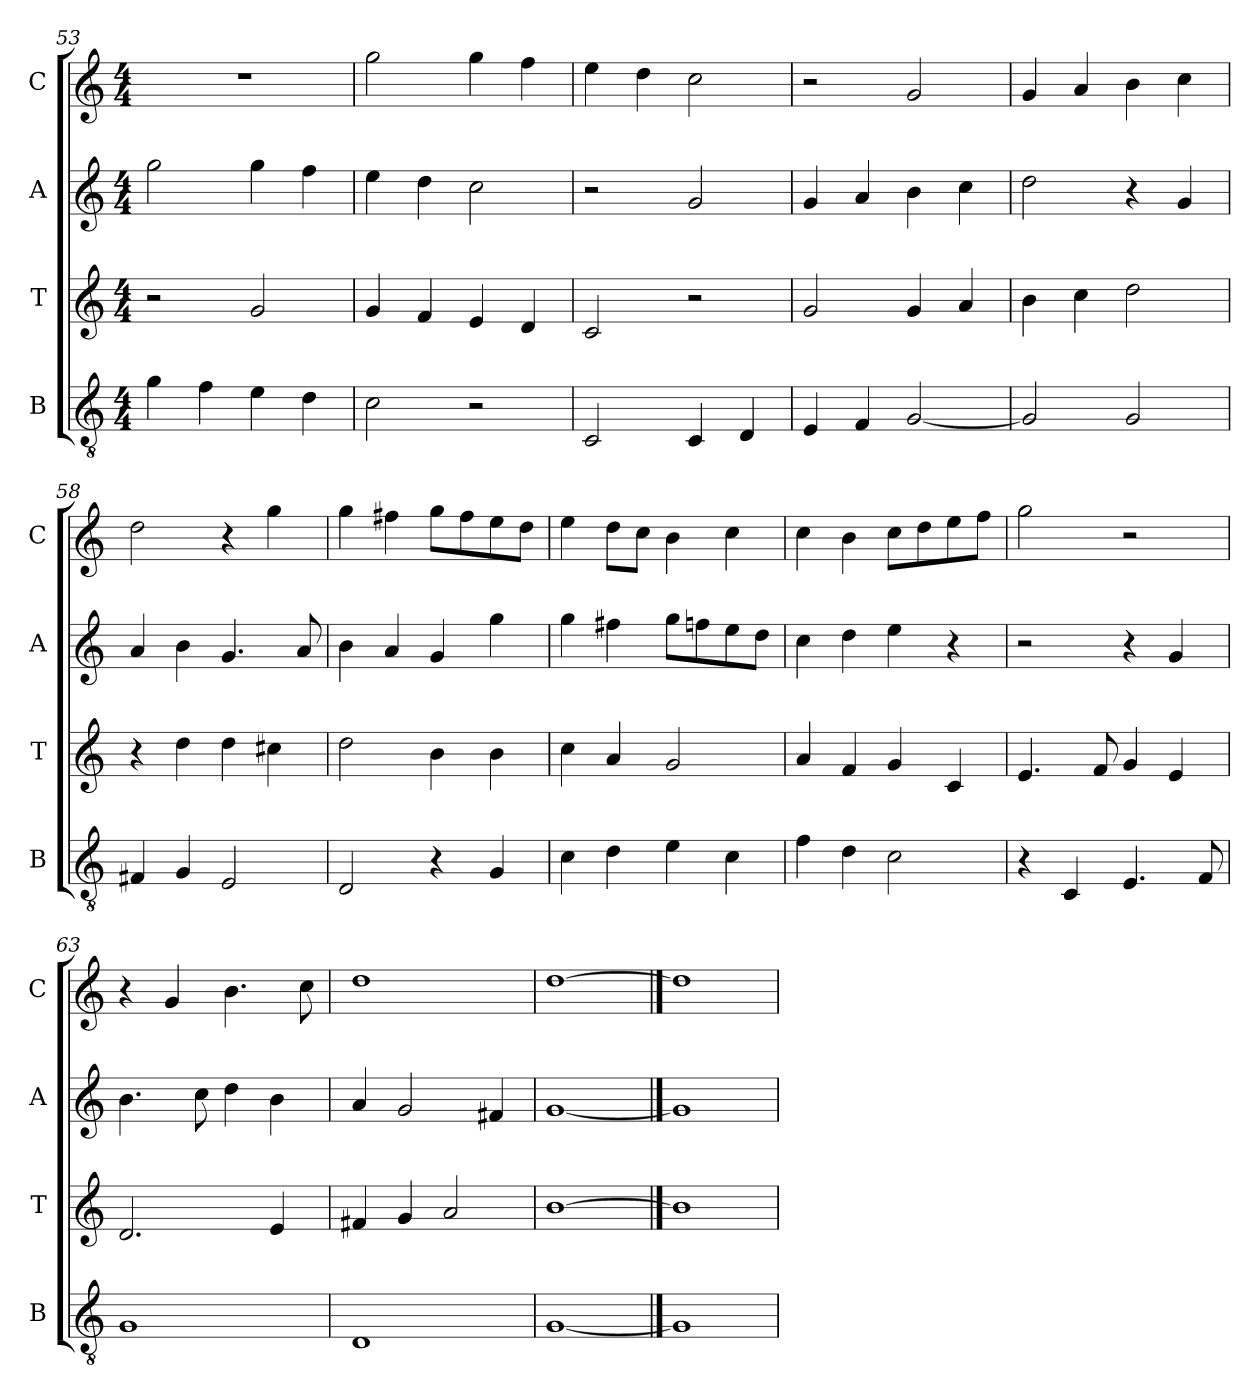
**kern	**kern	**kern	**kern
*part4	*part3	*part2	*part1
*staff4	*staff3	*staff2	*staff1
*I"B	*I"T	*I"A	*I"C
*I'B	*I'T	*I'A	*I'C
*clefGv2	*clefG2	*clefG2	*clefG2
*ITrd7c12	*	*	*
*k[]	*k[]	*k[]	*k[]
*C:	*C:	*C:	*C:
*M4/4	*M4/4	*M4/4	*M4/4
=53	=53	=53	=53
4Gi\	2r	2ggi\	1r
4Fi\	.	.	.
4Ei\	2gi/	4ggi\	.
4Di\	.	4ffi\	.
!!LO:PB:g=z
=54	=54	=54	=54
2Ci\	4gi/	4eei\	2ggi\
.	4fi/	4ddi\	.
2r	4ei/	2cci\	4ggi\
.	4di/	.	4ffi\
=55	=55	=55	=55
2CCi/	2ci/	2r	4eei\
.	.	.	4ddi\
4CCi/	2r	2gi/	2cci\
4DDi/	.	.	.
=56	=56	=56	=56
4EEi/	2gi/	4gi/	2r
4FFi/	.	4ai/	.
[<2GGi/	4gi/	4bi\	2gi/
.	4ai/	4cci\	.
=57	=57	=57	=57
2GGi/]	4bi\	2ddi\	4gi/
.	4cci\	.	4ai/
2GGi/	2ddi\	4r	4bi\
.	.	4gi/	4cci\
=58	=58	=58	=58
4FF#Xi/	4r	4ai/	2ddi\
4GGi/	4ddi\	4bi\	.
2EEi/	4ddi\	4.gi/	4r
.	4cc#Xi\	.	4ggi\
.	.	8ai/	.
=59	=59	=59	=59
2DDi/	2ddi\	4bi\	4ggi\
.	.	4ai/	4ff#Xi\
4r	4bi\	4gi/	8ggi\L
.	.	.	8ff#i\
4GGi/	4bi\	4ggi\	8eei\
.	.	.	8ddi\J
!!LO:LB:g=z
=60	=60	=60	=60
4Ci\	4cci\	4ggi\	4eei\
4Di\	4ai/	4ff#Xi\	8ddi\L
.	.	.	8cci\J
4Ei\	2gi/	8ggi\L	4bi\
.	.	8ffni\	.
4Ci\	.	8eei\	4cci\
.	.	8ddi\J	.
=61	=61	=61	=61
4Fi\	4ai/	4cci\	4cci\
4Di\	4fi/	4ddi\	4bi\
2Ci\	4gi/	4eei\	8cci\L
.	.	.	8ddi\
.	4ci/	4r	8eei\
.	.	.	8ffi\J
=62	=62	=62	=62
4r	4.ei/	2r	2ggi\
4CCi/	.	.	.
.	8fi/	.	.
4.EEi/	4gi/	4r	2r
.	4ei/	4gi/	.
8FFi/	.	.	.
!!LO:PB:g=z
=63	=63	=63	=63
1GGi	2.di/	4.bi\	4r
.	.	.	4gi/
.	.	8cci\	.
.	.	4ddi\	4.bi\
.	4ei/	4bi\	.
.	.	.	8cci\
=64	=64	=64	=64
1DDi	4f#Xi/	4ai/	1ddi
.	4gi/	2gi/	.
.	2ai/	.	.
.	.	4f#Xi/	.
=65	=65	=65	=65
[1GGi	[1bi	[1gi	[1ddi
==66	==66	==66	==66
1GGi]	1bi]	1gi]	1ddi]
=	=	=	=
*-	*-	*-	*-
